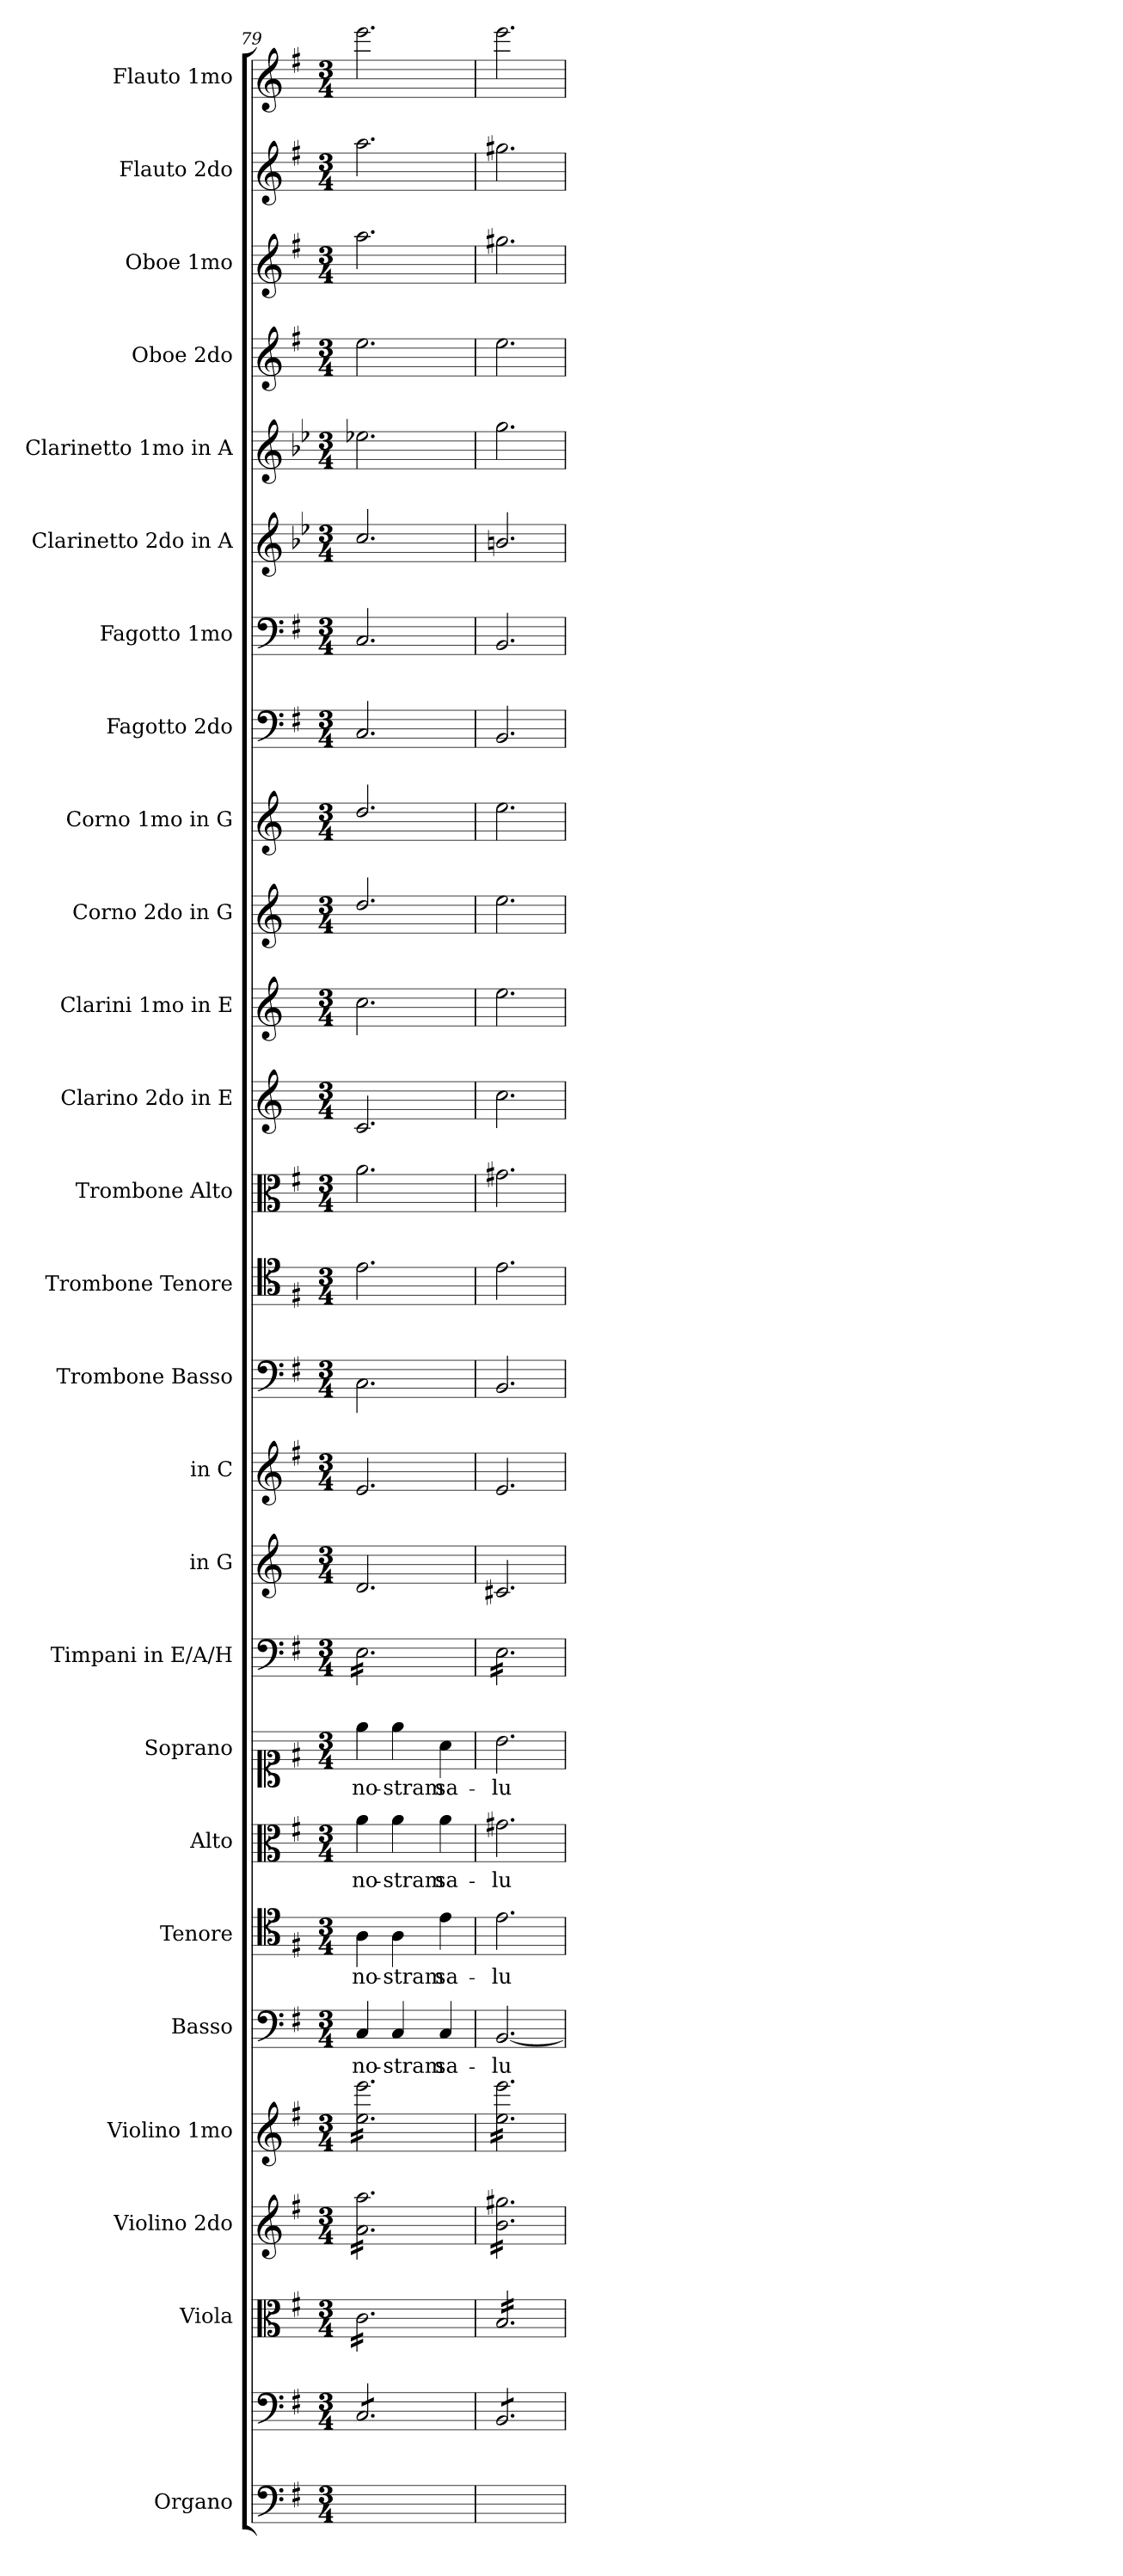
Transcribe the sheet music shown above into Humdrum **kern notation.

**kern	**kern	**kern	**kern	**kern	**kern	**text	**kern	**text	**kern	**text	**kern	**text	**kern	**kern	**kern	**kern	**kern	**kern	**kern	**kern	**kern	**kern	**kern	**kern	**kern	**kern	**kern	**kern	**kern	**kern
*part26	*part26	*part25	*part24	*part23	*part22	*part22	*part21	*part21	*part20	*part20	*part19	*part19	*part18	*part17	*part16	*part15	*part14	*part13	*part12	*part11	*part10	*part9	*part8	*part7	*part6	*part5	*part4	*part3	*part2	*part1
*staff27	*staff26	*staff25	*staff24	*staff23	*staff22	*staff22	*staff21	*staff21	*staff20	*staff20	*staff19	*staff19	*staff18	*staff17	*staff16	*staff15	*staff14	*staff13	*staff12	*staff11	*staff10	*staff9	*staff8	*staff7	*staff6	*staff5	*staff4	*staff3	*staff2	*staff1
*I"Organo	*	*I"Viola	*I"Violino 2do	*I"Violino 1mo	*I"Basso	*	*I"Tenore	*	*I"Alto	*	*I"Soprano	*	*I"Timpani in E/A/H	*I"in G	*I"in C	*I"Trombone Basso	*I"Trombone Tenore	*I"Trombone Alto	*I"Clarino 2do in E	*I"Clarini 1mo in E	*I"Corno 2do in G	*I"Corno 1mo in G	*I"Fagotto 2do	*I"Fagotto 1mo	*I"Clarinetto 2do in A	*I"Clarinetto 1mo in A	*I"Oboe 2do	*I"Oboe 1mo	*I"Flauto 2do	*I"Flauto 1mo
*I'Org	*	*I'Va	*	*	*I'B	*	*I'T	*	*I'A	*	*I'S	*	*I'Timp	*	*	*	*	*	*	*I'Clno I	*	*I'Cor I	*	*	*I'Cl II	*I'Cl I	*	*	*	*
*clefF4	*clefF4	*clefC3	*clefG2	*clefG2	*clefF4	*	*clefC4	*	*clefC3	*	*clefC1	*	*clefF4	*clefG2	*clefG2	*clefF4	*clefC4	*clefC3	*clefG2	*clefG2	*clefG2	*clefG2	*clefF4	*clefF4	*clefG2	*clefG2	*clefG2	*clefG2	*clefG2	*clefG2
*	*	*	*	*	*	*	*	*	*	*	*	*	*	*ITrd3c5	*	*	*	*	*ITrd-2c-4	*ITrd-2c-4	*ITrd3c5	*ITrd3c5	*	*	*ITrd2c3	*ITrd2c3	*	*	*	*
*k[f#]	*k[f#]	*k[f#]	*k[f#]	*k[f#]	*k[f#]	*	*k[f#]	*	*k[f#]	*	*k[f#]	*	*k[f#]	*k[f#]	*k[f#]	*k[f#]	*k[f#]	*k[f#]	*k[f#c#g#d#]	*k[f#c#g#d#]	*k[f#]	*k[f#]	*k[f#]	*k[f#]	*k[f#]	*k[f#]	*k[f#]	*k[f#]	*k[f#]	*k[f#]
*e:	*e:	*e:	*e:	*e:	*e:	*	*e:	*	*e:	*	*e:	*	*	*	*	*e:	*e:	*e:	*	*	*	*	*e:	*e:	*	*	*e:	*e:	*e:	*e:
*M3/4	*M3/4	*M3/4	*M3/4	*M3/4	*M3/4	*	*M3/4	*	*M3/4	*	*M3/4	*	*M3/4	*M3/4	*M3/4	*M3/4	*M3/4	*M3/4	*M3/4	*M3/4	*M3/4	*M3/4	*M3/4	*M3/4	*M3/4	*M3/4	*M3/4	*M3/4	*M3/4	*M3/4
=79	=79	=79	=79	=79	=79	=79	=79	=79	=79	=79	=79	=79	=79	=79	=79	=79	=79	=79	=79	=79	=79	=79	=79	=79	=79	=79	=79	=79	=79	=79
*	*tremolo	*	*	*	*	*	*	*	*	*	*	*	*	*	*	*	*	*	*	*	*	*	*	*	*	*	*	*	*	*
*	*	*tremolo	*	*	*	*	*	*	*	*	*	*	*	*	*	*	*	*	*	*	*	*	*	*	*	*	*	*	*	*
*	*	*	*tremolo	*	*	*	*	*	*	*	*	*	*	*	*	*	*	*	*	*	*	*	*	*	*	*	*	*	*	*
*	*	*	*	*tremolo	*	*	*	*	*	*	*	*	*	*	*	*	*	*	*	*	*	*	*	*	*	*	*	*	*	*
*	*	*	*	*	*	*	*	*	*	*	*	*	*tremolo	*	*	*	*	*	*	*	*	*	*	*	*	*	*	*	*	*
2.ryy	8C/L	16c\LL	16a\ 16aa\LL	16ee\ 16eee\LL	4C/	no-	4A\	no-	4a\	no-	4ee\	no-	16E\LL	2.A/	2.e/	2.C\	2.e\	2.a\	2.e/	2.ee\	2.a/	2.a/	2.C/	2.C/	2.a/	2.ccn\	2.ee\	2.aa\	2.aa\	2.eee\
.	.	16c\	16a\ 16aa\	16ee\ 16eee\	.	.	.	.	.	.	.	.	16E\	.	.	.	.	.	.	.	.	.	.	.	.	.	.	.	.	.
.	8C/	16c\	16a\ 16aa\	16ee\ 16eee\	.	.	.	.	.	.	.	.	16E\	.	.	.	.	.	.	.	.	.	.	.	.	.	.	.	.	.
.	.	16c\	16a\ 16aa\	16ee\ 16eee\	.	.	.	.	.	.	.	.	16E\	.	.	.	.	.	.	.	.	.	.	.	.	.	.	.	.	.
.	8C/	16c\	16a\ 16aa\	16ee\ 16eee\	4C/	-stram	4A\	-stram	4a\	-stram	4ee\	-stram	16E\	.	.	.	.	.	.	.	.	.	.	.	.	.	.	.	.	.
.	.	16c\	16a\ 16aa\	16ee\ 16eee\	.	.	.	.	.	.	.	.	16E\	.	.	.	.	.	.	.	.	.	.	.	.	.	.	.	.	.
.	8C/	16c\	16a\ 16aa\	16ee\ 16eee\	.	.	.	.	.	.	.	.	16E\	.	.	.	.	.	.	.	.	.	.	.	.	.	.	.	.	.
.	.	16c\	16a\ 16aa\	16ee\ 16eee\	.	.	.	.	.	.	.	.	16E\	.	.	.	.	.	.	.	.	.	.	.	.	.	.	.	.	.
.	8C/	16c\	16a\ 16aa\	16ee\ 16eee\	4C/	sa-	4e\	sa-	4a\	sa-	4a\	sa-	16E\	.	.	.	.	.	.	.	.	.	.	.	.	.	.	.	.	.
.	.	16c\	16a\ 16aa\	16ee\ 16eee\	.	.	.	.	.	.	.	.	16E\	.	.	.	.	.	.	.	.	.	.	.	.	.	.	.	.	.
.	8C/J	16c\	16a\ 16aa\	16ee\ 16eee\	.	.	.	.	.	.	.	.	16E\	.	.	.	.	.	.	.	.	.	.	.	.	.	.	.	.	.
.	.	16c\JJ	16a\ 16aa\JJ	16ee\ 16eee\JJ	.	.	.	.	.	.	.	.	16E\JJ	.	.	.	.	.	.	.	.	.	.	.	.	.	.	.	.	.
=80	=80	=80	=80	=80	=80	=80	=80	=80	=80	=80	=80	=80	=80	=80	=80	=80	=80	=80	=80	=80	=80	=80	=80	=80	=80	=80	=80	=80	=80	=80
2.ryy	8BB/L	16B/LL	16b\ 16gg#X\LL	16ee\ 16eee\LL	[2.BB/	-lu-	2.e\	-lu-	2.g#X\	-lu-	2.b\	-lu-	16E\LL	2.G#X/	2.e/	2.BB/	2.e\	2.g#X\	2.ee\	2.gg#\	2.b\	2.b\	2.BB/	2.BB/	2.g#X/	2.ee\	2.ee\	2.gg#X\	2.gg#X\	2.eee\
.	.	16B/	16b\ 16gg#X\	16ee\ 16eee\	.	.	.	.	.	.	.	.	16E\	.	.	.	.	.	.	.	.	.	.	.	.	.	.	.	.	.
.	8BB/	16B/	16b\ 16gg#X\	16ee\ 16eee\	.	.	.	.	.	.	.	.	16E\	.	.	.	.	.	.	.	.	.	.	.	.	.	.	.	.	.
.	.	16B/	16b\ 16gg#X\	16ee\ 16eee\	.	.	.	.	.	.	.	.	16E\	.	.	.	.	.	.	.	.	.	.	.	.	.	.	.	.	.
.	8BB/	16B/	16b\ 16gg#X\	16ee\ 16eee\	.	.	.	.	.	.	.	.	16E\	.	.	.	.	.	.	.	.	.	.	.	.	.	.	.	.	.
.	.	16B/	16b\ 16gg#X\	16ee\ 16eee\	.	.	.	.	.	.	.	.	16E\	.	.	.	.	.	.	.	.	.	.	.	.	.	.	.	.	.
.	8BB/	16B/	16b\ 16gg#X\	16ee\ 16eee\	.	.	.	.	.	.	.	.	16E\	.	.	.	.	.	.	.	.	.	.	.	.	.	.	.	.	.
.	.	16B/	16b\ 16gg#X\	16ee\ 16eee\	.	.	.	.	.	.	.	.	16E\	.	.	.	.	.	.	.	.	.	.	.	.	.	.	.	.	.
.	8BB/	16B/	16b\ 16gg#X\	16ee\ 16eee\	.	.	.	.	.	.	.	.	16E\	.	.	.	.	.	.	.	.	.	.	.	.	.	.	.	.	.
.	.	16B/	16b\ 16gg#X\	16ee\ 16eee\	.	.	.	.	.	.	.	.	16E\	.	.	.	.	.	.	.	.	.	.	.	.	.	.	.	.	.
.	8BB/J	16B/	16b\ 16gg#X\	16ee\ 16eee\	.	.	.	.	.	.	.	.	16E\	.	.	.	.	.	.	.	.	.	.	.	.	.	.	.	.	.
*	*Xtremolo	*	*	*	*	*	*	*	*	*	*	*	*	*	*	*	*	*	*	*	*	*	*	*	*	*	*	*	*	*
.	.	16B/JJ	16b\ 16gg#X\JJ	16ee\ 16eee\JJ	.	.	.	.	.	.	.	.	16E\JJ	.	.	.	.	.	.	.	.	.	.	.	.	.	.	.	.	.
*	*	*	*	*	*	*	*	*	*	*	*	*	*Xtremolo	*	*	*	*	*	*	*	*	*	*	*	*	*	*	*	*	*
*	*	*	*	*Xtremolo	*	*	*	*	*	*	*	*	*	*	*	*	*	*	*	*	*	*	*	*	*	*	*	*	*	*
*	*	*	*Xtremolo	*	*	*	*	*	*	*	*	*	*	*	*	*	*	*	*	*	*	*	*	*	*	*	*	*	*	*
*	*	*Xtremolo	*	*	*	*	*	*	*	*	*	*	*	*	*	*	*	*	*	*	*	*	*	*	*	*	*	*	*	*
=	=	=	=	=	=	=	=	=	=	=	=	=	=	=	=	=	=	=	=	=	=	=	=	=	=	=	=	=	=	=
*-	*-	*-	*-	*-	*-	*-	*-	*-	*-	*-	*-	*-	*-	*-	*-	*-	*-	*-	*-	*-	*-	*-	*-	*-	*-	*-	*-	*-	*-	*-
